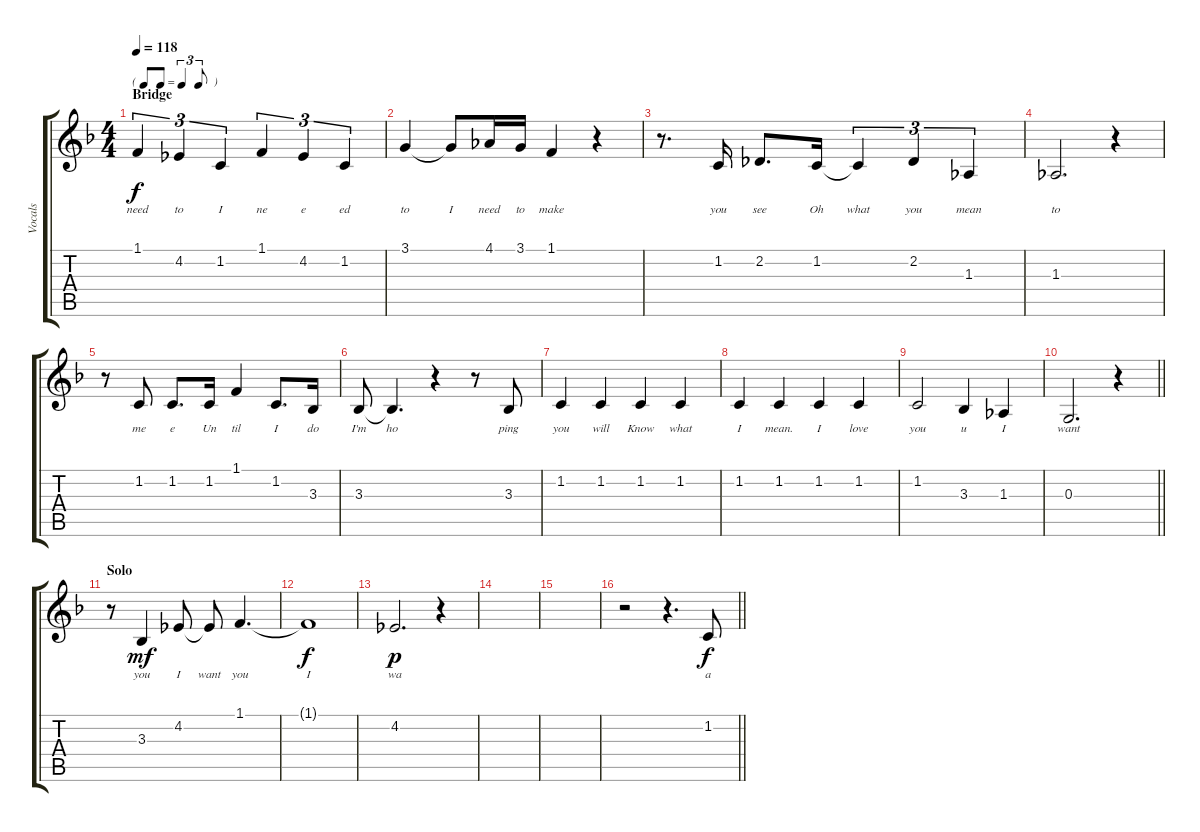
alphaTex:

\track ("Vocals" "Vocals") {instrument tenorsax}
\staff {score tabs}
\tuning (E4 B3 G3 D3 A2 E2) {hide}
\ts (4 4)
\tf triplet8th
\section ("" "Bridge")
\tempo 118
\clef g2
\ks f
1.1.4{tu (3 2) lyrics (0 "need") lyrics (1 "") lyrics (2 "") lyrics (3 "") lyrics (4 "") dy f} 4.2.4{tu (3 2) lyrics (0 "to") lyrics (1 "") lyrics (2 "") lyrics (3 "") lyrics (4 "")} 1.2.4{tu (3 2) lyrics (0 "I") lyrics (1 "") lyrics (2 "") lyrics (3 "") lyrics (4 "")} 1.1.4{tu (3 2) lyrics (0 "ne") lyrics (1 "") lyrics (2 "") lyrics (3 "") lyrics (4 "")} 4.2.4{tu (3 2) lyrics (0 "e") lyrics (1 "") lyrics (2 "") lyrics (3 "") lyrics (4 "")} 1.2.4{tu (3 2) lyrics (0 "ed") lyrics (1 "") lyrics (2 "") lyrics (3 "") lyrics (4 "")} |
3.1.4{lyrics (0 "to") lyrics (1 "") lyrics (2 "") lyrics (3 "") lyrics (4 "")} 3.1{t}.8{lyrics (0 "I") lyrics (1 "") lyrics (2 "") lyrics (3 "") lyrics (4 "")} 4.1.16{lyrics (0 "need") lyrics (1 "") lyrics (2 "") lyrics (3 "") lyrics (4 "")} 3.1.16{lyrics (0 "to") lyrics (1 "") lyrics (2 "") lyrics (3 "") lyrics (4 "")} 1.1.4{lyrics (0 "make") lyrics (1 "") lyrics (2 "") lyrics (3 "") lyrics (4 "")} r.4 |
r.8{d} 1.2.16{lyrics (0 "you") lyrics (1 "") lyrics (2 "") lyrics (3 "") lyrics (4 "")} 2.2.8{d lyrics (0 "see") lyrics (1 "") lyrics (2 "") lyrics (3 "") lyrics (4 "")} 1.2.16{lyrics (0 "Oh") lyrics (1 "") lyrics (2 "") lyrics (3 "") lyrics (4 "")} 1.2{t}.4{tu (3 2) lyrics (0 "what") lyrics (1 "") lyrics (2 "") lyrics (3 "") lyrics (4 "")} 2.2.4{tu (3 2) lyrics (0 "you") lyrics (1 "") lyrics (2 "") lyrics (3 "") lyrics (4 "")} 1.3.4{tu (3 2) lyrics (0 "mean") lyrics (1 "") lyrics (2 "") lyrics (3 "") lyrics (4 "")} |
1.3.2{d lyrics (0 "to") lyrics (1 "") lyrics (2 "") lyrics (3 "") lyrics (4 "")} r.4 |
r.8 1.2.8{lyrics (0 "me") lyrics (1 "") lyrics (2 "") lyrics (3 "") lyrics (4 "")} 1.2.8{d lyrics (0 "e") lyrics (1 "") lyrics (2 "") lyrics (3 "") lyrics (4 "")} 1.2.16{lyrics (0 "Un") lyrics (1 "") lyrics (2 "") lyrics (3 "") lyrics (4 "")} 1.1.4{lyrics (0 "til") lyrics (1 "") lyrics (2 "") lyrics (3 "") lyrics (4 "")} 1.2.8{d lyrics (0 "I") lyrics (1 "") lyrics (2 "") lyrics (3 "") lyrics (4 "")} 3.3.16{lyrics (0 "do") lyrics (1 "") lyrics (2 "") lyrics (3 "") lyrics (4 "")} |
3.3.8{lyrics (0 "I'm") lyrics (1 "") lyrics (2 "") lyrics (3 "") lyrics (4 "")} 3.3{t}.4{d lyrics (0 "ho") lyrics (1 "") lyrics (2 "") lyrics (3 "") lyrics (4 "")} r.4 r.8 3.3.8{lyrics (0 "ping") lyrics (1 "") lyrics (2 "") lyrics (3 "") lyrics (4 "")} |
1.2.4{lyrics (0 "you") lyrics (1 "") lyrics (2 "") lyrics (3 "") lyrics (4 "")} 1.2.4{lyrics (0 "will") lyrics (1 "") lyrics (2 "") lyrics (3 "") lyrics (4 "")} 1.2.4{lyrics (0 "Know") lyrics (1 "") lyrics (2 "") lyrics (3 "") lyrics (4 "")} 1.2.4{lyrics (0 "what") lyrics (1 "") lyrics (2 "") lyrics (3 "") lyrics (4 "")} |
1.2.4{lyrics (0 "I") lyrics (1 "") lyrics (2 "") lyrics (3 "") lyrics (4 "")} 1.2.4{lyrics (0 "mean.") lyrics (1 "") lyrics (2 "") lyrics (3 "") lyrics (4 "")} 1.2.4{lyrics (0 "I") lyrics (1 "") lyrics (2 "") lyrics (3 "") lyrics (4 "")} 1.2.4{lyrics (0 "love") lyrics (1 "") lyrics (2 "") lyrics (3 "") lyrics (4 "")} |
1.2.2{lyrics (0 "you") lyrics (1 "") lyrics (2 "") lyrics (3 "") lyrics (4 "")} 3.3.4{lyrics (0 "u") lyrics (1 "") lyrics (2 "") lyrics (3 "") lyrics (4 "")} 1.3.4{lyrics (0 "I") lyrics (1 "") lyrics (2 "") lyrics (3 "") lyrics (4 "")} |
\barLineRight lightlight
0.3.2{d lyrics (0 "want") lyrics (1 "") lyrics (2 "") lyrics (3 "") lyrics (4 "")} r.4 |
\section ("" "Solo")
r.8 3.3.4{lyrics (0 "you") lyrics (1 "") lyrics (2 "") lyrics (3 "") lyrics (4 "") dy mf} 4.2.8{lyrics (0 "I") lyrics (1 "") lyrics (2 "") lyrics (3 "") lyrics (4 "")} 4.2{t}.8{lyrics (0 "want") lyrics (1 "") lyrics (2 "") lyrics (3 "") lyrics (4 "")} 1.1.4{d lyrics (0 "you") lyrics (1 "") lyrics (2 "") lyrics (3 "") lyrics (4 "")} |
1.1{t}.1{lyrics (0 "I") lyrics (1 "") lyrics (2 "") lyrics (3 "") lyrics (4 "") dy f} |
4.2.2{d lyrics (0 "wa") lyrics (1 "") lyrics (2 "") lyrics (3 "") lyrics (4 "") dy p} r.4 |
|
|
\barLineRight lightlight
r.2 r.4{d} 1.2.8{lyrics (0 "a") lyrics (1 "") lyrics (2 "") lyrics (3 "") lyrics (4 "") dy f}
